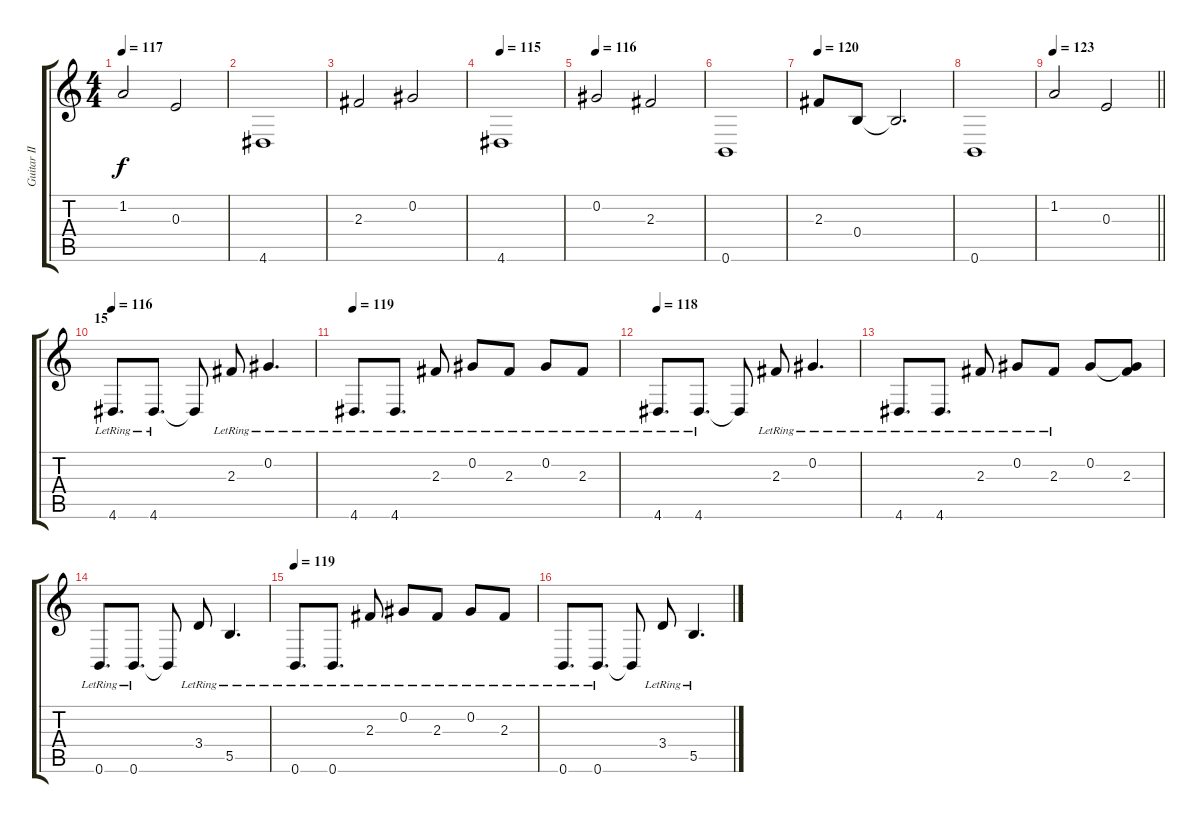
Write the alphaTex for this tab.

\track ("Guitar II" "Guitar II") {instrument distortionguitar}
\staff {score tabs}
\tuning (Db4 Ab3 E3 B2 Gb2 B1) {hide}
\ts (4 4)
\tempo 117
\clef g2
\ks c
1.2.2{dy f} 0.3.2 |
4.6.1 |
2.3.2 0.2.2 |
\tempo 115
4.6.1 |
\tempo 116
0.2.2 2.3.2 |
0.6.1 |
\tempo 120
2.3.8 0.4.8 0.4{t}.2{d} |
0.6.1 |
\tempo 123
\barLineRight lightlight
1.2.2 0.3.2 |
\section ("" "15")
\tempo 116
4.6{lr}.8{d instrument distortionguitar} 4.6{lr}.8{d} 4.6{t}.8 2.3{lr}.8 0.2{lr}.4{d} |
\tempo 119
4.6{lr}.8{d} 4.6{lr}.8{d} 2.3{lr}.8 0.2{lr}.8 2.3{lr}.8 0.2{lr}.8 2.3{lr}.8 |
\tempo 118
4.6{lr}.8{d} 4.6{lr}.8{d} 4.6{t}.8 2.3{lr}.8 0.2{lr}.4{d} |
4.6{lr}.8{d} 4.6{lr}.8{d} 2.3{lr}.8 0.2{lr}.8 2.3{lr}.8 0.2.8 (0.2{t} 2.3).8 |
0.6{lr}.8{d} 0.6{lr}.8{d} 0.6{t}.8 3.4{lr}.8 5.5{lr}.4{d} |
\tempo 119
0.6{lr}.8{d} 0.6{lr}.8{d} 2.3{lr}.8 0.2{lr}.8 2.3{lr}.8 0.2{lr}.8 2.3{lr}.8 |
0.6{lr}.8{d} 0.6{lr}.8{d} 0.6{t}.8 3.4{lr}.8 5.5{lr}.4{d}
